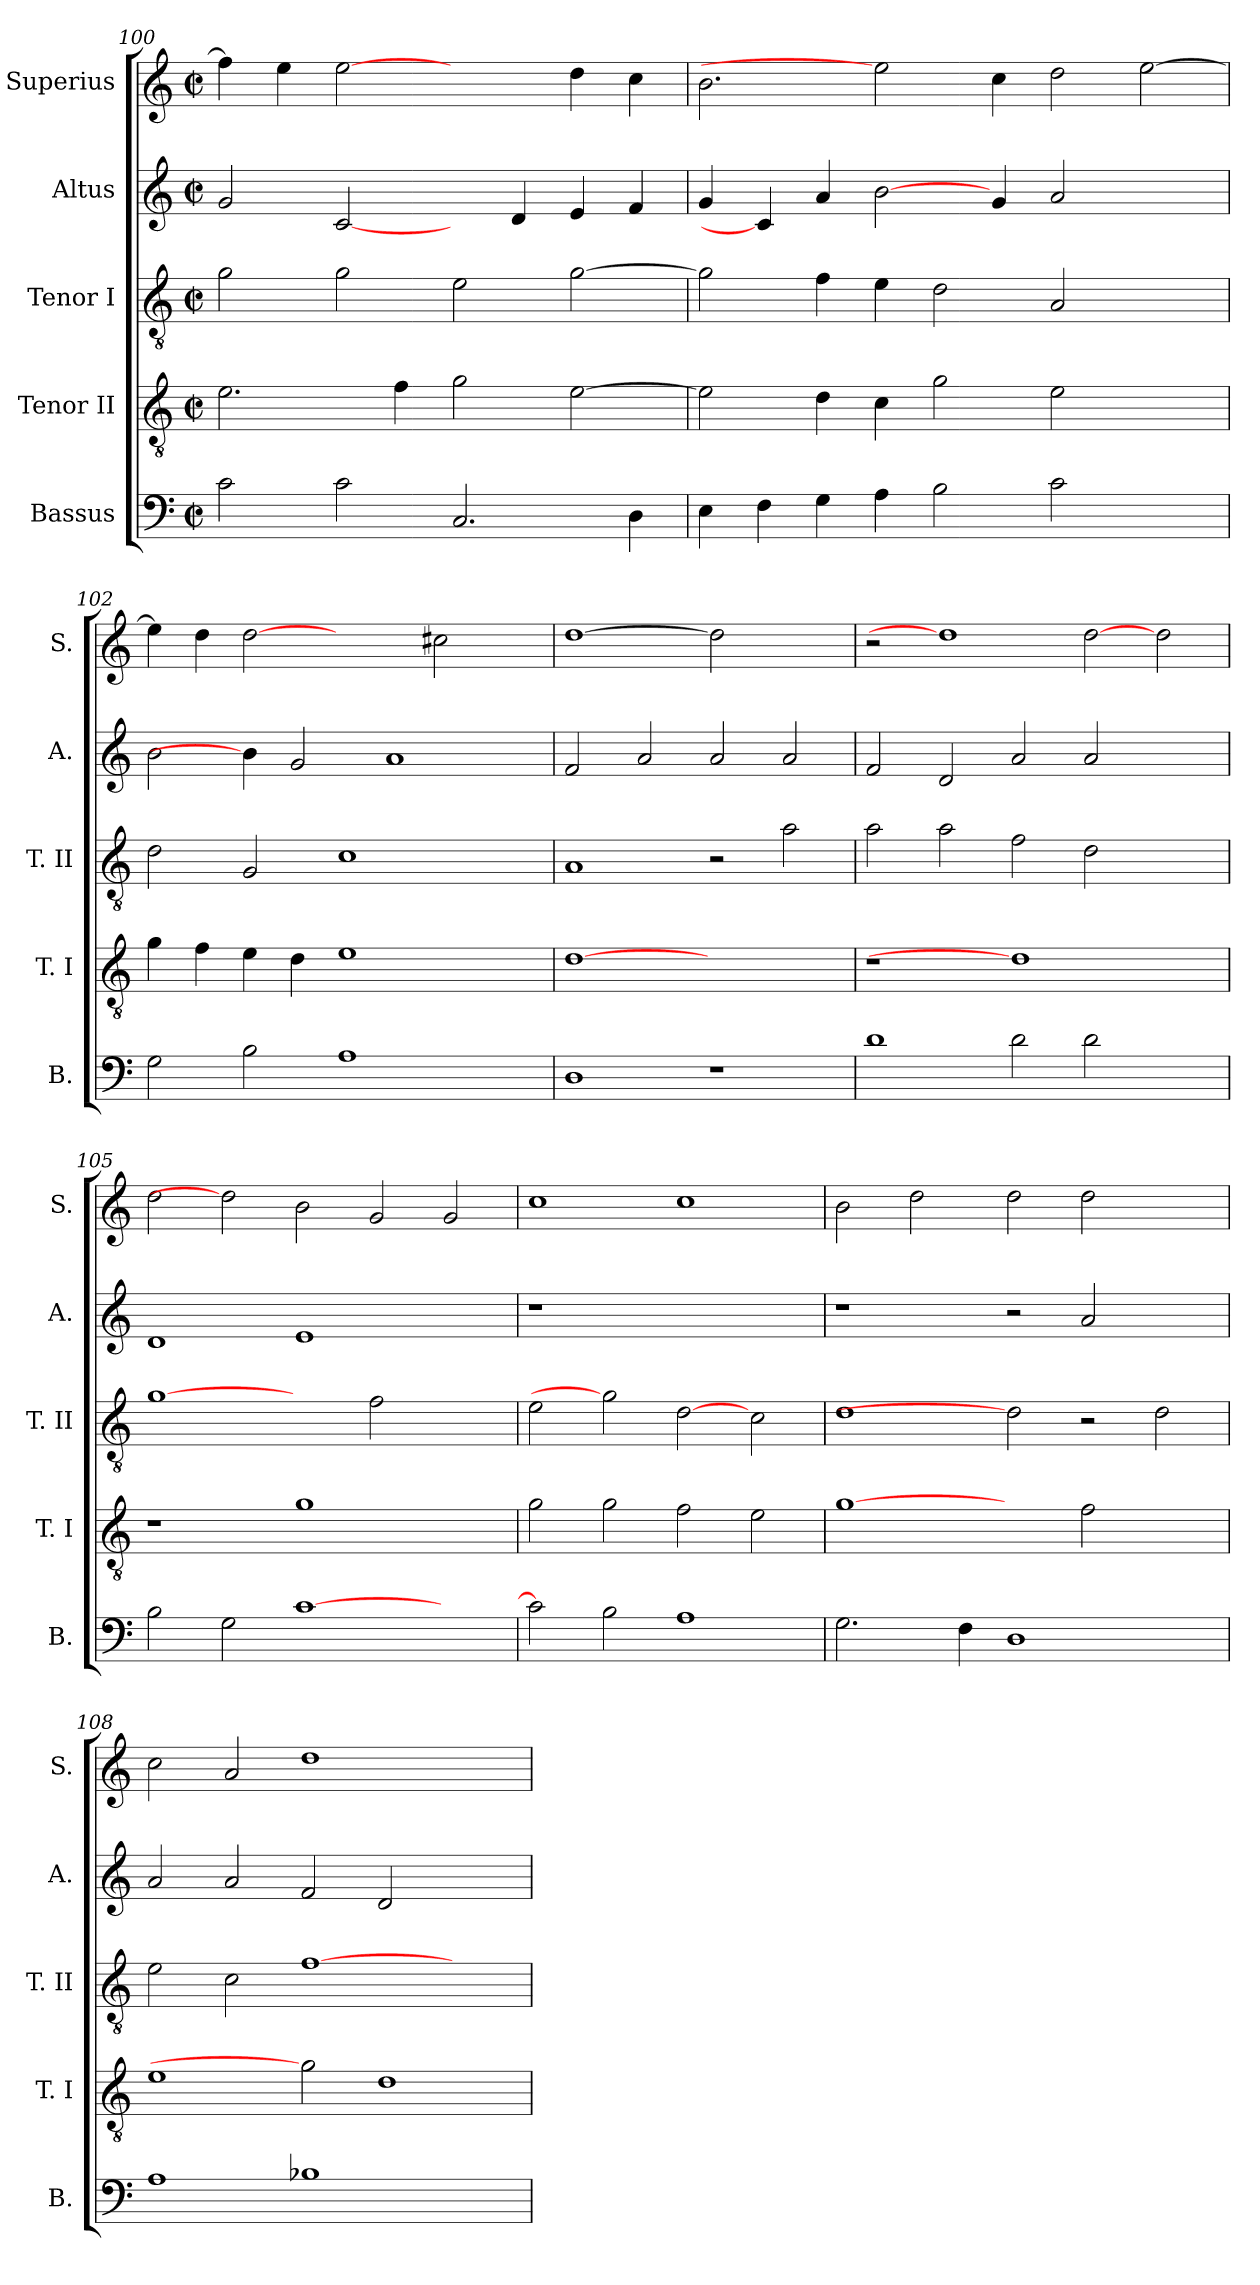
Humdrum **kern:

**kern	**kern	**kern	**kern	**kern
*part5	*part4	*part3	*part2	*part1
*staff5	*staff4	*staff3	*staff2	*staff1
*I"Bassus	*I"Tenor II	*I"Tenor I	*I"Altus	*I"Superius
*I'B.	*I'T. I	*I'T. II	*I'A.	*I'S.
*clefF4	*clefGv2	*clefGv2	*clefG2	*clefG2
*	*ITrd7c12	*ITrd7c12	*	*
*k[]	*k[]	*k[]	*k[]	*k[]
*C:	*C:	*C:	*C:	*C:
*M2/2	*M2/2	*M2/2	*M2/2	*M2/2
*met(c|)	*met(c|)	*met(c|)	*met(c|)	*met(c|)
=100	=100	=100	=100	=100
2ci\	2.Ei\	2Gi\	2gi/	4ffi\]
.	.	.	.	4eei\
2ci\	.	2Gi\	[2ci/	[2eei
.	4Fi\	.	.	.
2.Ci/	2Gi\	2Ei\	4ryy	2ryy
.	.	.	4di/	.
.	[>2Ei\	[>2Gi\	4ei/	4ddi\
4Di\	.	.	4fi/	4cci\
=101	=101	=101	=101	=101
4Ei\	2Ei\]	2Gi\]	4gi/	2.bi\
4Fi\	.	.	4ci/]	.
4Gi\	4Di\	4Fi\	4ai/	.
4Ai\	4Ci\	4Ei\	[2bi\	2eei]
2Bi\	2Gi\	2Di\	.	.
.	.	.	4gi/	4cci\
2ci\	2Ei\	2AAi/	2ai/	2ddi\
2ryy	2ryy	2ryy	2ryy	[>2eei\
!!LO:LB:g=z
=102	=102	=102	=102	=102
2Gi\	4Gi\	2Di\	2bi\	4eei\]
.	4Fi\	.	.	4ddi\
2Bi\	4Ei\	2GGi/	4bi\]	[2ddi
.	4Di\	.	2gi/	.
1Ai	1Ei	1Ci	.	2ryy
.	.	.	1ai	.
.	.	.	.	2cc#Xi\
4ryy	4ryy	4ryy	.	4ryy
=103	=103	=103	=103	=103
1Di	[1Di	1AAi	2fi/	[1ddi
.	.	.	2ai/	.
1r	1ryy	2r	2ai/	2ddi]
.	.	2Ai\	2ai/	2ryy
=104	=104	=104	=104	=104
!	!LO:N:vis=1	!	!	!
1di	1r	2Ai\	2fi/	2r
.	.	2Ai\	2di/	1ddi]
2di\	1Di]	2Fi\	2ai/	.
2di\	.	2Di\	2ai/	[2ddi
2ryy	2ryy	2ryy	2ryy	2ddi\
=105	=105	=105	=105	=105
2Bi\	1r	[1Gi	1di	2ddi\
2Gi\	.	.	.	2ddi]
[>1ci	1Gi	2ryy	1ei	2bi\
.	.	2Fi\	.	2gi/
2ryy	2ryy	2ryy	2ryy	2gi/
=106	=106	=106	=106	=106
!	!	!	!LO:N:vis=1	!
2ci\]	2Gi\	2Ei\	1r	1cci
2Bi\	2Gi\	2Gi]	.	.
1Ai	2Fi\	[2Di	1ryy	1cci
.	2Ei\	2Ci\	.	.
!!LO:PB:g=z
=107	=107	=107	=107	=107
2.Gi\	[1Gi	1Di	1r	2bi\
.	.	.	.	2ddi\
4Fi\	.	.	.	.
1Di	2ryy	2Di]	2r	2ddi\
.	2Fi\	2r	2ai/	2ddi\
2ryy	2ryy	2Di\	2ryy	2ryy
=108	=108	=108	=108	=108
1Ai	1Ei	2Ei\	2ai/	2cci\
.	.	2Ci\	2ai/	2ai/
1B-Xi	2Gi]	[>1Fi	2fi/	1ddi
.	1Di	.	2di/	.
2ryy	.	2ryy	2ryy	2ryy
=	=	=	=	=
*-	*-	*-	*-	*-
